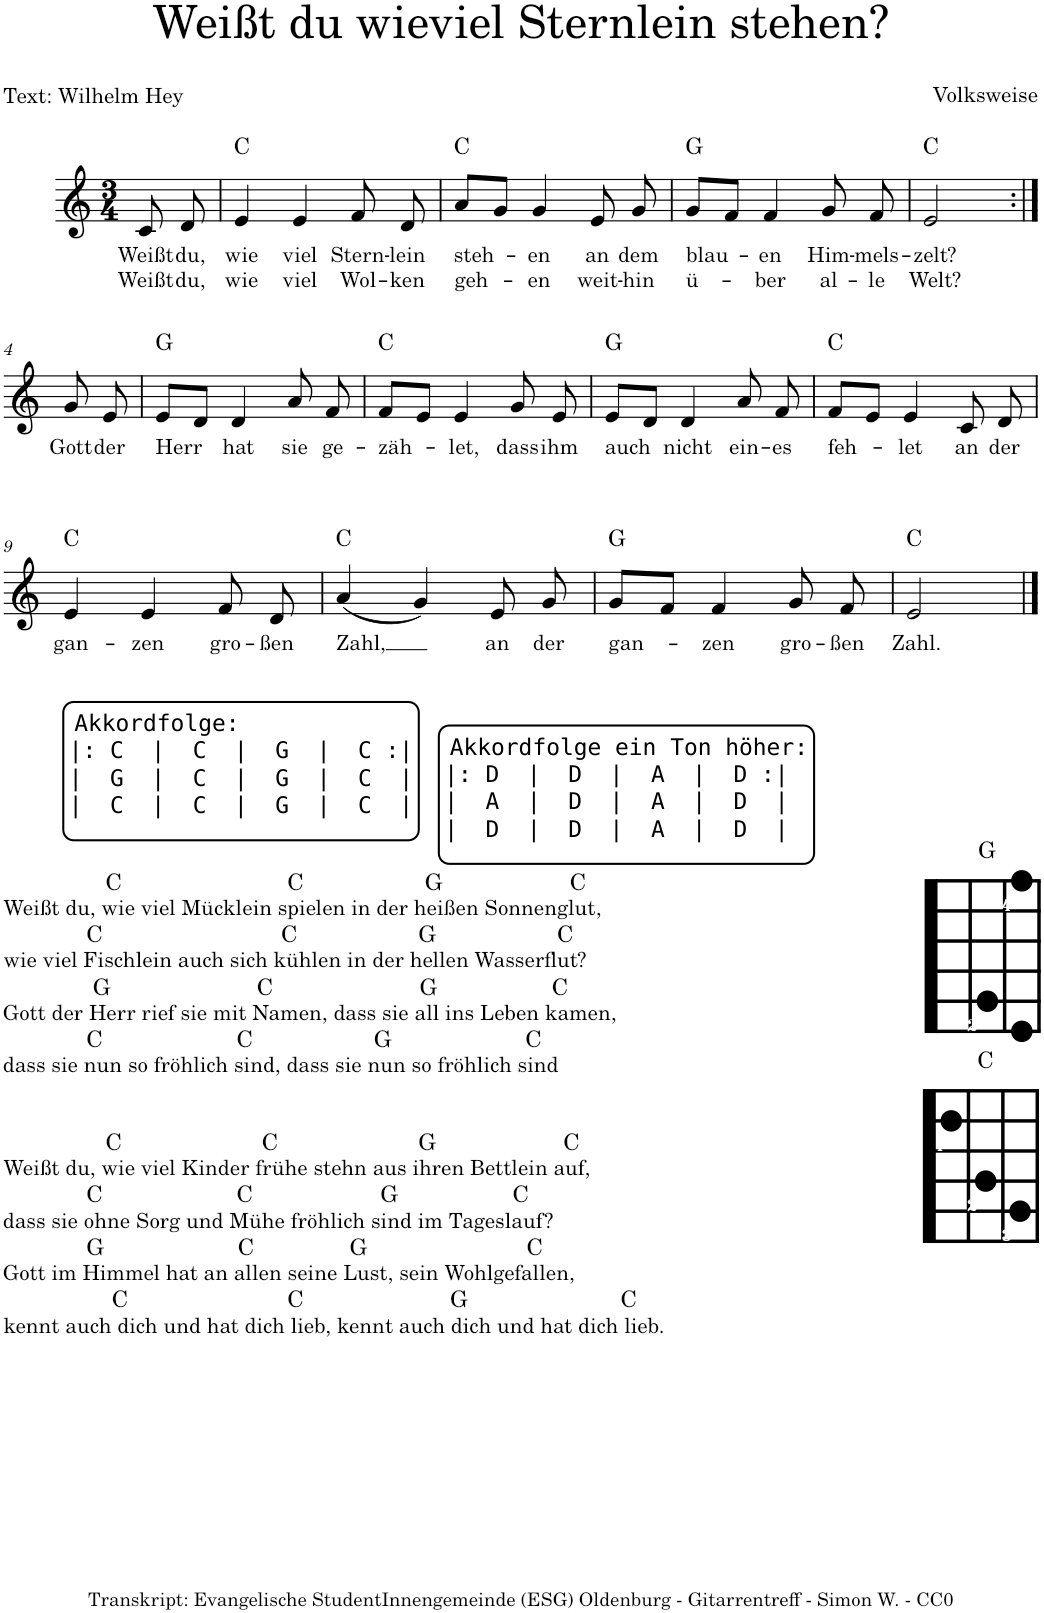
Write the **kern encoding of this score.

**kern	**text	**text	**harte
*part1	*part1	*part1	*part1
*staff1	*staff1	*staff1	*
*I"Piano	*	*	*
*I'Pno.	*	*	*
*clefG2	*	*	*
*k[]	*	*	*
*M3/4	*	*	*
=	=	=	=
!	!LO:LY:b	!LO:LY:b	!
8c/	Weißt	Weißt	.
!	!LO:LY:b	!LO:LY:b	!
8d/	du,	du,	.
=1	=1	=1	=1
!	!LO:LY:b	!LO:LY:b	!
4e/	wie	wie	C:maj
!	!LO:LY:b	!LO:LY:b	!
4e/	viel	viel	.
!	!LO:LY:b	!LO:LY:b	!
8f/	Stern-	Wol-	.
!	!LO:LY:b	!LO:LY:b	!
8d/	-lein	-ken	.
=2	=2	=2	=2
!	!LO:LY:b	!LO:LY:b	!
8a/L	steh-	geh-	C:maj
8g/J	.	.	.
!	!LO:LY:b	!LO:LY:b	!
4g/	-en	-en	.
!	!LO:LY:b	!LO:LY:b	!
8e/	an	weit-	.
!	!LO:LY:b	!LO:LY:b	!
8g/	dem	-hin	.
=3	=3	=3	=3
!	!LO:LY:b	!LO:LY:b	!
8g/L	blau-	ü-	G:maj
8f/J	.	.	.
!	!LO:LY:b	!LO:LY:b	!
4f/	-en	-ber	.
!	!LO:LY:b	!LO:LY:b	!
8g/	Him-	al-	.
!	!LO:LY:b	!LO:LY:b	!
8f/	-mels-	-le	.
=3X1	=3X1	=3X1	=3X1
!	!LO:LY:b	!LO:LY:b	!
2e/	-zelt?	Welt?	C:maj
!!LO:LB:g=z
=4:|!	=4:|!	=4:|!	=4:|!
!	!LO:LY:b	!	!
8g/	Gott	.	.
!	!LO:LY:b	!	!
8e/	der	.	.
=5	=5	=5	=5
!	!LO:LY:b	!	!
8e/L	Herr	.	G:maj
8d/J	.	.	.
!	!LO:LY:b	!	!
4d/	hat	.	.
!	!LO:LY:b	!	!
8a/	sie	.	.
!	!LO:LY:b	!	!
8f/	ge-	.	.
=6	=6	=6	=6
!	!LO:LY:b	!	!
8f/L	-zäh-	.	C:maj
8e/J	.	.	.
!	!LO:LY:b	!	!
4e/	-let,	.	.
!	!LO:LY:b	!	!
8g/	dass	.	.
!	!LO:LY:b	!	!
8e/	ihm	.	.
=7	=7	=7	=7
!	!LO:LY:b	!	!
8e/L	auch	.	G:maj
8d/J	.	.	.
!	!LO:LY:b	!	!
4d/	nicht	.	.
!	!LO:LY:b	!	!
8a/	ein-	.	.
!	!LO:LY:b	!	!
8f/	-es	.	.
=8	=8	=8	=8
!	!LO:LY:b	!	!
8f/L	feh-	.	C:maj
8e/J	.	.	.
!	!LO:LY:b	!	!
4e/	-let	.	.
!	!LO:LY:b	!	!
8c/	an	.	.
!	!LO:LY:b	!	!
8d/	der	.	.
!!LO:LB:g=z
=9	=9	=9	=9
!LO:TX:b:t=Akkordfolge ein Ton höher&colon;	!	!	!
!LO:TX:b:t=|&colon; D  |  D  |  A  |  D &colon;|	!	!	!
!LO:TX:b:t=|  A  |  D  |  A  |  D  |	!	!	!
!LO:TX:b:t=|  D  |  D  |  A  |  D  |	!	!	!
!LO:TX:b:t=C                          C                   G                    C	!	!	!
!LO:TX:b:t=Weißt du, wie viel Mücklein spielen in der heißen Sonnenglut,	!	!	!
!LO:TX:b:t=C                            C                   G                   C	!	!	!
!LO:TX:b:t=wie viel Fischlein auch sich kühlen in der hellen Wasserflut?	!	!	!
!LO:TX:b:t=G                       C                       G                  C	!	!	!
!LO:TX:b:t=Gott der Herr rief sie mit Namen, dass sie all ins Leben kamen,	!	!	!
!LO:TX:b:t=C                     C                   G                     C	!	!	!
!LO:TX:b:t=dass sie nun so fröhlich sind, dass sie nun so fröhlich sind	!	!	!
!LO:TX:b:t=C                      C                      G                    C	!	!	!
!LO:TX:b:t=Weißt du, wie viel Kinder frühe stehn aus ihren Bettlein auf,	!	!	!
!LO:TX:b:t=C                     C                    G                  C	!	!	!
!LO:TX:b:t=dass sie ohne Sorg und Mühe fröhlich sind im Tageslauf?	!	!	!
!LO:TX:b:t=G                     C               G                         C	!	!	!
!LO:TX:b:t=Gott im Himmel hat an allen seine Lust, sein Wohlgefallen,	!	!	!
!LO:TX:b:t=C                         C                       G                        C	!	!	!
!LO:TX:b:t=kennt auch dich und hat dich lieb, kennt auch dich und hat dich lieb.	!	!	!
!LO:TX:b:t=Akkordfolge&colon;	!	!	!
!LO:TX:b:t=|&colon; C  |  C  |  G  |  C &colon;|	!	!	!
!LO:TX:b:t=|  G  |  C  |  G  |  C  |	!	!	!
!LO:TX:b:t=|  C  |  C  |  G  |  C  |	!	!	!
!	!LO:LY:b	!	!
4e/	gan-	.	C:maj
!	!LO:LY:b	!	!
4e/	-zen	.	.
!	!LO:LY:b	!	!
8f/	gro-	.	.
!	!LO:LY:b	!	!
8d/	-ßen	.	.
=10	=10	=10	=10
!	!LO:LY:b	!	!
(4a/	Zahl,	.	C:maj
4g/)	.	.	.
!	!LO:LY:b	!	!
8e/	an	.	.
!	!LO:LY:b	!	!
8g/	der	.	.
=11	=11	=11	=11
!	!LO:LY:b	!	!
8g/L	gan-	.	G:maj
8f/J	.	.	.
!	!LO:LY:b	!	!
4f/	-zen	.	.
!	!LO:LY:b	!	!
8g/	gro-	.	C:maj
!	!LO:LY:b	!	!
8f/	-ßen	.	G:maj
=12	=12	=12	=12
!	!LO:LY:b	!	!
2e/	Zahl.	.	C:maj
==	==	==	==
*-	*-	*-	*-
